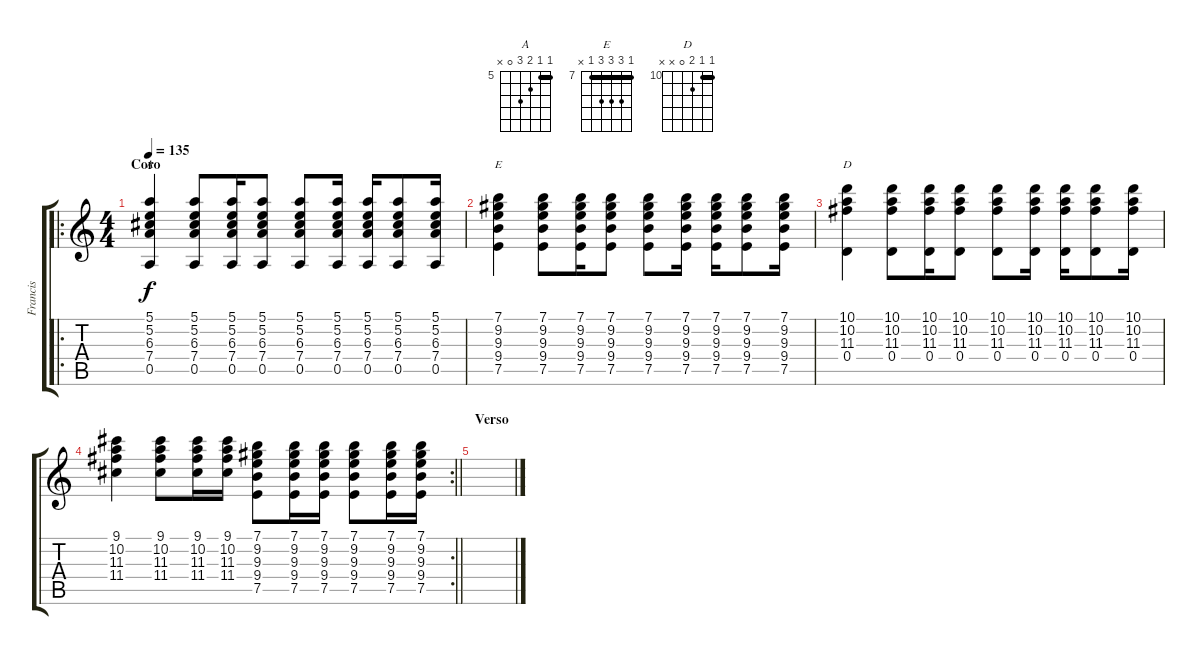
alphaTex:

\track ("Francis" "Francis") {instrument acousticguitarnylon}
\staff {score tabs}
\tuning (E4 B3 G3 D3 A2 E2) {hide}
\chord ("A" 5 5 6 7 0 x) {firstfret 5 barre 5}
\chord ("E" 7 9 9 9 7 x) {firstfret 7 barre 7}
\chord ("D" 10 10 11 0 x x) {firstfret 10 barre 10}
\ro
\ts (4 4)
\section ("" "Coro")
\tempo 135
\clef g2
\ks c
(5.1 5.2 6.3 7.4 0.5).4{ch "A" dy f} (5.1 5.2 6.3 7.4 0.5).8 (5.1 5.2 6.3 7.4 0.5).16 (5.1 5.2 6.3 7.4 0.5).8 (5.1 5.2 6.3 7.4 0.5).8 (5.1 5.2 6.3 7.4 0.5).16 (5.1 5.2 6.3 7.4 0.5).16 (5.1 5.2 6.3 7.4 0.5).8 (5.1 5.2 6.3 7.4 0.5).16 |
(7.1 9.2 9.3 9.4 7.5).4{ch "E"} (7.1 9.2 9.3 9.4 7.5).8 (7.1 9.2 9.3 9.4 7.5).16 (7.1 9.2 9.3 9.4 7.5).8 (7.1 9.2 9.3 9.4 7.5).8 (7.1 9.2 9.3 9.4 7.5).16 (7.1 9.2 9.3 9.4 7.5).16 (7.1 9.2 9.3 9.4 7.5).8 (7.1 9.2 9.3 9.4 7.5).16 |
(10.1 10.2 11.3 0.4).4{ch "D"} (10.1 10.2 11.3 0.4).8 (10.1 10.2 11.3 0.4).16 (10.1 10.2 11.3 0.4).8 (10.1 10.2 11.3 0.4).8 (10.1 10.2 11.3 0.4).16 (10.1 10.2 11.3 0.4).16 (10.1 10.2 11.3 0.4).8 (10.1 10.2 11.3 0.4).16 |
\rc 2
\barLineRight lightlight
(9.1 10.2 11.3 11.4).4 (9.1 10.2 11.3 11.4).8 (9.1 10.2 11.3 11.4).16 (9.1 10.2 11.3 11.4).16 (7.1 9.2 9.3 9.4 7.5).8 (7.1 9.2 9.3 9.4 7.5).16 (7.1 9.2 9.3 9.4 7.5).16 (7.1 9.2 9.3 9.4 7.5).8 (7.1 9.2 9.3 9.4 7.5).16 (7.1 9.2 9.3 9.4 7.5).16 |
\section ("" "Verso")
